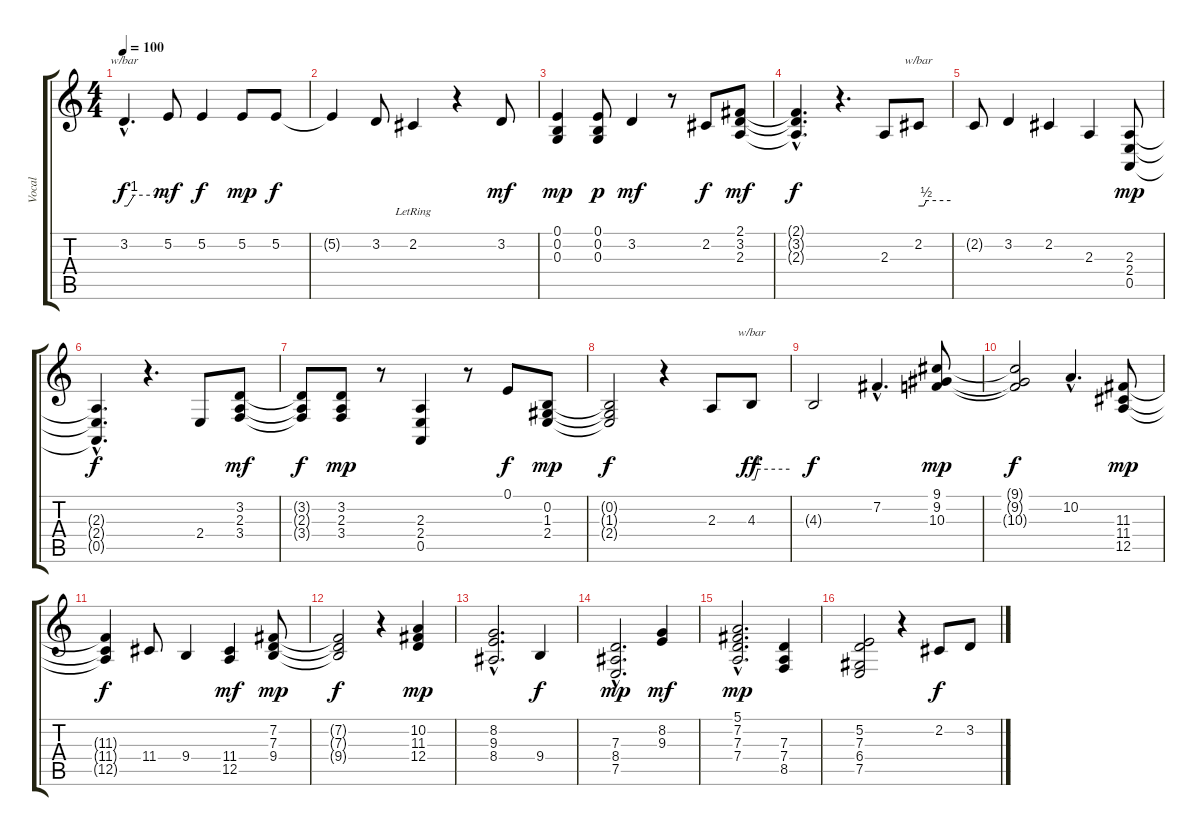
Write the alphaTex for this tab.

\track ("Vocal" "Vocal") {instrument orchestralharp}
\staff {score tabs}
\tuning (E4 B3 G3 D3 A2 E2) {hide}
\ts (4 4)
\tempo 100
\clef g2
\ks c
3.2{hac}.4{d tbe (custom default 0 0 5 0 15 4 60 4) dy f} 5.2.8{dy mf} 5.2.4{dy f} 5.2.8{dy mp} 5.2.8{dy f} |
5.2{t}.4 3.2.8 2.2{lr}.4 r.4 3.2.8{dy mf} |
(0.1 0.2 0.3).4{dy mp} (0.1 0.2 0.3).8{dy p} 3.2.4{dy mf} r.8 2.2.8{dy f} (2.1 3.2 2.3).8{dy mf} |
(2.1{hac t} 3.2{hac t} 2.3{hac t}).4{d dy f} r.4{d} 2.3.8 2.2.8{tbe (custom default 0 0 10 0 15 2 60 2)} |
2.2{t}.8 3.2.4 2.2.4 2.3.4 (2.3 2.4 0.5).8{dy mp} |
(2.3{hac t} 2.4{hac t} 0.5{hac t}).4{d dy f} r.4{d} 2.4.8 (3.2 2.3 3.4).8{dy mf} |
(3.2{t} 2.3{t} 3.4{t}).8{dy f} (3.2 2.3 3.4).8{dy mp} r.8 (2.3 2.4 0.5).4 r.8 0.1.8{dy f} (0.2 1.3 2.4).8{dy mp} |
(0.2{t} 1.3{t} 2.4{t}).2{dy f} r.4 2.3.8 4.3.8{tbe (custom default 0 0 5 0 10 4 60 4) dy ff} |
4.3{t}.2{dy f} 7.2{hac}.4{d} (9.1 9.2 10.3).8{dy mp} |
(9.1{t} 9.2{t} 10.3{t}).2{dy f} 10.2{hac}.4{d} (11.3 11.4 12.5).8{dy mp} |
(11.3{t} 11.4{t} 12.5{t}).4{dy f} 11.4.8 9.4.4 (11.4 12.5).4{dy mf} (7.2 7.3 9.4).8{dy mp} |
(7.2{t} 7.3{t} 9.4{t}).2{dy f} r.4 (10.2 11.3 12.4).4{dy mp} |
(8.2{hac} 9.3{hac} 8.4{hac}).2{d} 9.4.4{dy f} |
(7.3{hac} 8.4{hac} 7.5{hac}).2{d dy mp} (8.2 9.3).4{dy mf} |
(5.1{hac} 7.2{hac} 7.3{hac} 7.4{hac}).2{d dy mp} (7.3 7.4 8.5).4 |
(5.2 7.3 6.4 7.5).2 r.4 2.2.8{dy f volume 12 instrument violin} 3.2.8
